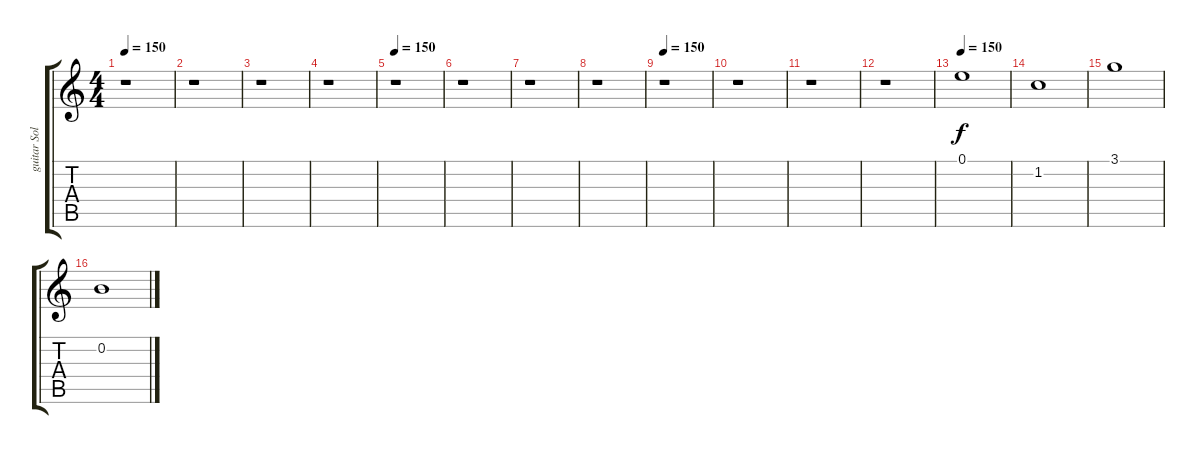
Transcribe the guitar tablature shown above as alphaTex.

\track ("guitar Solo" "guitar Sol") {instrument distortionguitar}
\staff {score tabs}
\tuning (E4 B3 G3 D3 A2 E2) {hide}
\ts (4 4)
\tempo 150
\clef g2
\ks c
r.1{dy f} |
r.1 |
r.1 |
r.1 |
\tempo 150
r.1 |
r.1 |
r.1 |
r.1 |
\tempo 150
r.1 |
r.1 |
r.1 |
r.1 |
\tempo 150
0.1.1 |
1.2.1 |
3.1.1 |
0.2.1
